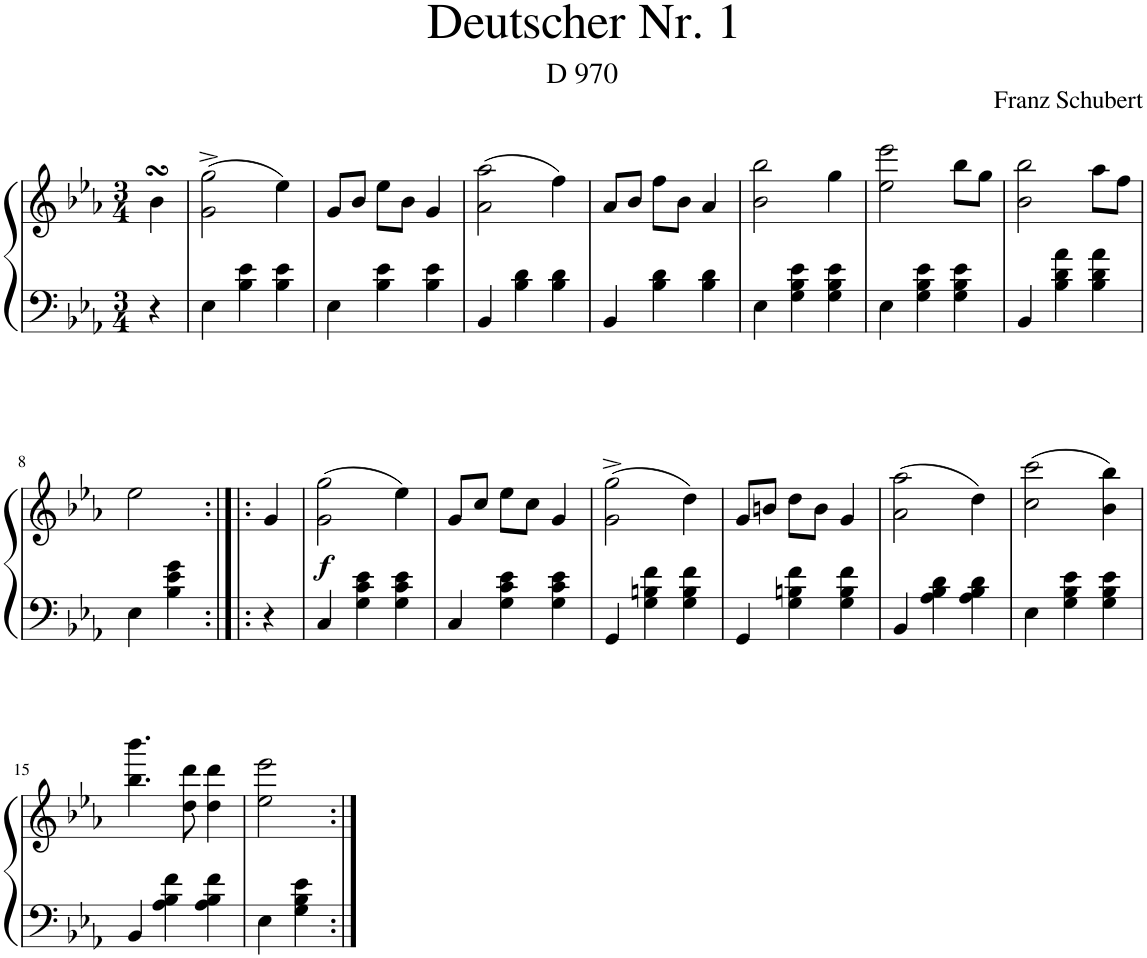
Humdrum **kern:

**kern	**kern	**dynam
*part1	*part1	*part1
*staff2	*staff1	*staff1/2
*I"Piano	*	*
*I'Pno.	*	*
*clefF4	*clefG2	*
*k[b-e-a-]	*k[b-e-a-]	*
*M3/4	*M3/4	*
=	=	=
4r	4b-sSSS\	.
=1	=1	=1
4E-\	(2g\^ 2gg\^	.
4B-\ 4e-\	.	.
4B-\ 4e-\	4ee-\)	.
=2	=2	=2
4E-\	8g/L	.
.	8b-/J	.
4B-\ 4e-\	8ee-\L	.
.	8b-\J	.
4B-\ 4e-\	4g/	.
=3	=3	=3
4BB-/	(2a-\ 2aa-\	.
4B-\ 4d\	.	.
4B-\ 4d\	4ff\)	.
=4	=4	=4
4BB-/	8a-/L	.
.	8b-/J	.
4B-\ 4d\	8ff\L	.
.	8b-\J	.
4B-\ 4d\	4a-/	.
=5	=5	=5
4E-\	2b-\ 2bb-\	.
4G\ 4B-\ 4e-\	.	.
4G\ 4B-\ 4e-\	4gg\	.
=6	=6	=6
4E-\	2ee-\ 2eee-\	.
4G\ 4B-\ 4e-\	.	.
4G\ 4B-\ 4e-\	8bb-\L	.
.	8gg\J	.
=7	=7	=7
4BB-/	2b-\ 2bb-\	.
4B-\ 4d\ 4a-\	.	.
4B-\ 4d\ 4a-\	8aa-\L	.
.	8ff\J	.
!!LO:LB:g=z
=8	=8	=8
4E-\	2ee-\	.
4B-\ 4e-\ 4g\	.	.
=8X1:|!|:	=8X1:|!|:	=8X1:|!|:
4r	4g/	.
=9	=9	=9
!	!	!LO:DY:b
4C/	(2g\ 2gg\	f
4G\ 4c\ 4e-\	.	.
4G\ 4c\ 4e-\	4ee-\)	.
=10	=10	=10
4C/	8g/L	.
.	8cc/J	.
4G\ 4c\ 4e-\	8ee-\L	.
.	8cc\J	.
4G\ 4c\ 4e-\	4g/	.
=11	=11	=11
4GG/	(2g\^ 2gg\^	.
4G\ 4Bn\ 4f\	.	.
4G\ 4B\ 4f\	4dd\)	.
=12	=12	=12
4GG/	8g/L	.
.	8bn/J	.
4G\ 4Bn\ 4f\	8dd\L	.
.	8b\J	.
4G\ 4B\ 4f\	4g/	.
=13	=13	=13
4BB-/	(2a-\ 2aa-\	.
4A-\ 4B-\ 4d\	.	.
4A-\ 4B-\ 4d\	4dd\)	.
=14	=14	=14
4E-\	(2cc\ 2ccc\	.
4G\ 4B-\ 4e-\	.	.
4G\ 4B-\ 4e-\	4b-\ 4bb-\)	.
!!LO:LB:g=z
=15	=15	=15
4BB-/	4.bb-\ 4.bbb-\	.
4A-\ 4B-\ 4f\	.	.
.	8dd\ 8ddd\	.
4A-\ 4B-\ 4f\	4dd\ 4ddd\	.
=16	=16	=16
4E-\	2ee-\ 2eee-\	.
4G\ 4B-\ 4e-\	.	.
=:|!	=:|!	=:|!
*-	*-	*-
